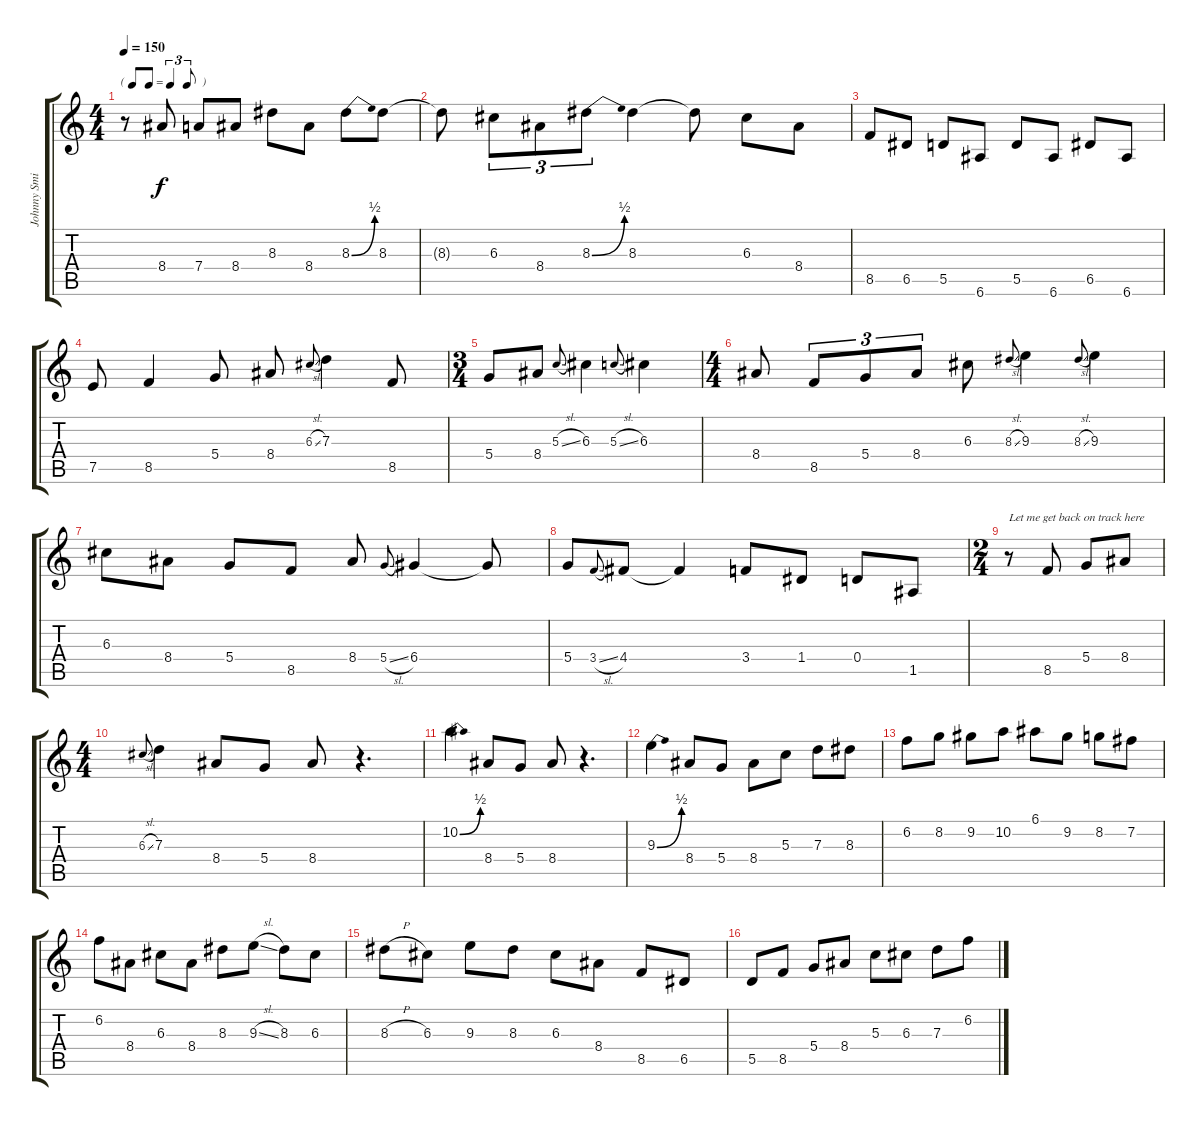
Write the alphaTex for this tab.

\track ("Johnny Smith - Lead" "Johnny Smi") {instrument electricguitarjazz}
\staff {score tabs}
\tuning (E4 B3 G3 D3 A2 E2) {hide}
\ts (4 4)
\tf triplet8th
\tempo 150
\clef g2
\ks c
r.8{dy f} 8.4.8 7.4.8 8.4.8 8.3.8 8.4.8 8.3{be (bend 0 0 60 2)}.8 8.3.8 |
8.3{t}.8 6.3.8{tu (3 2)} 8.4.8{tu (3 2)} 8.3{be (bend 0 0 60 2)}.8{tu (3 2)} 8.3.4 8.3{t}.8 6.3.8 8.4.8 |
8.5.8 6.5.8 5.5.8 6.6.8 5.5.8 6.6.8 6.5.8 6.6.8 |
7.5.8 8.5.4 5.4.8 8.4.8 6.3{sl}.8{gr onbeat} 7.3.4 8.5.8 |
\ts (3 4)
5.4.8 8.4.8 5.3{sl}.8{gr onbeat} 6.3.4 5.3{sl}.8{gr onbeat} 6.3.4 |
\ts (4 4)
8.4.8 8.5.8{tu (3 2)} 5.4.8{tu (3 2)} 8.4.8{tu (3 2)} 6.3.8 8.3{sl}.8{gr onbeat} 9.3.4 8.3{sl}.8{gr onbeat} 9.3.4 |
6.3.8 8.4.8 5.4.8 8.5.8 8.4.8 5.4{sl}.8{gr onbeat} 6.4.4 6.4{t}.8 |
5.4.8 3.4{sl}.8{gr onbeat} 4.4.8 4.4{t}.4 3.4.8 1.4.8 0.4.8 1.5.8 |
\ts (2 4)
r.8{txt "Let me get back on track here"} 8.5.8 5.4.8 8.4.8 |
\ts (4 4)
6.3{sl}.8{gr onbeat} 7.3.4 8.4.8 5.4.8 8.4.8 r.4{d} |
10.2{be (bend 0 0 60 2)}.4 8.4.8 5.4.8 8.4.8 r.4{d} |
9.3{be (bend 0 0 60 2)}.4 8.4.8 5.4.8 8.4.8 5.3.8 7.3.8 8.3.8 |
6.2.8 8.2.8 9.2.8 10.2.8 6.1.8 9.2.8 8.2.8 7.2.8 |
6.2.8 8.4.8 6.3.8 8.4.8 8.3.8 9.3{sl}.8 8.3.8 6.3.8 |
8.3{h}.8 6.3.8 9.3.8 8.3.8 6.3.8 8.4.8 8.5.8 6.5.8 |
5.5.8 8.5.8 5.4.8 8.4.8 5.3.8 6.3.8 7.3.8 6.2.8
